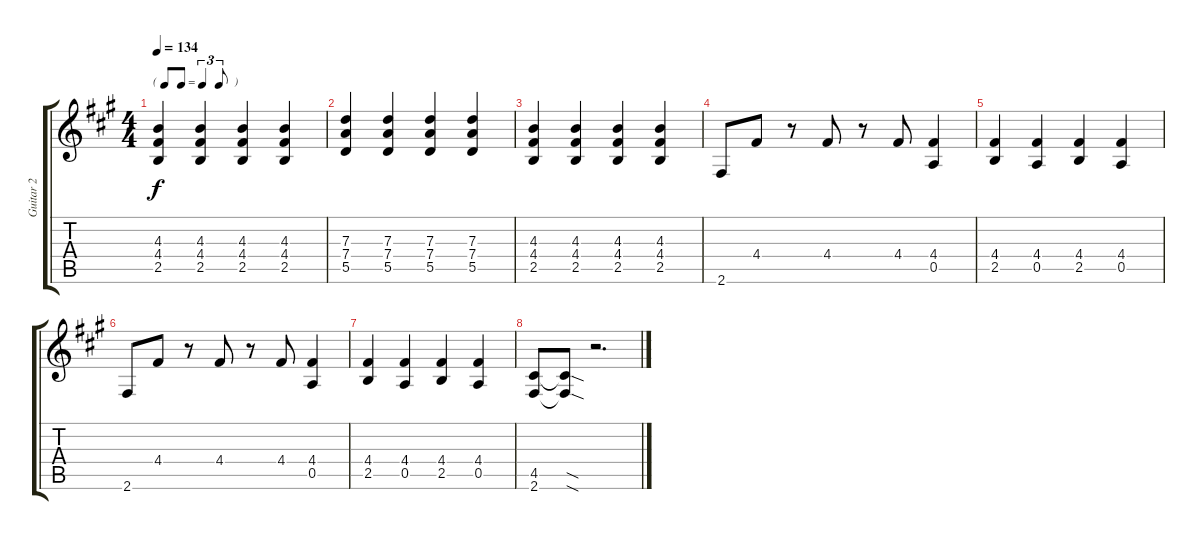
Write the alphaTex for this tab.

\track ("Guitar 2" "Guitar 2") {instrument distortionguitar}
\staff {score tabs}
\tuning (E4 B3 G3 D3 A2 E2) {hide}
\ts (4 4)
\tf triplet8th
\tempo 134
\clef g2
\ks f#minor
(4.3 4.4 2.5).4{dy f} (4.3 4.4 2.5).4 (4.3 4.4 2.5).4 (4.3 4.4 2.5).4 |
(7.3 7.4 5.5).4 (7.3 7.4 5.5).4 (7.3 7.4 5.5).4 (7.3 7.4 5.5).4 |
(4.3 4.4 2.5).4 (4.3 4.4 2.5).4 (4.3 4.4 2.5).4 (4.3 4.4 2.5).4 |
2.6.8 4.4.8 r.8 4.4.8 r.8 4.4.8 (4.4 0.5).4 |
(4.4 2.5).4 (4.4 0.5).4 (4.4 2.5).4 (4.4 0.5).4 |
2.6.8 4.4.8 r.8 4.4.8 r.8 4.4.8 (4.4 0.5).4 |
(4.4 2.5).4 (4.4 0.5).4 (4.4 2.5).4 (4.4 0.5).4 |
(4.5 2.6).8 (4.5{sod t} 2.6{sod t}).8 r.2{d}
